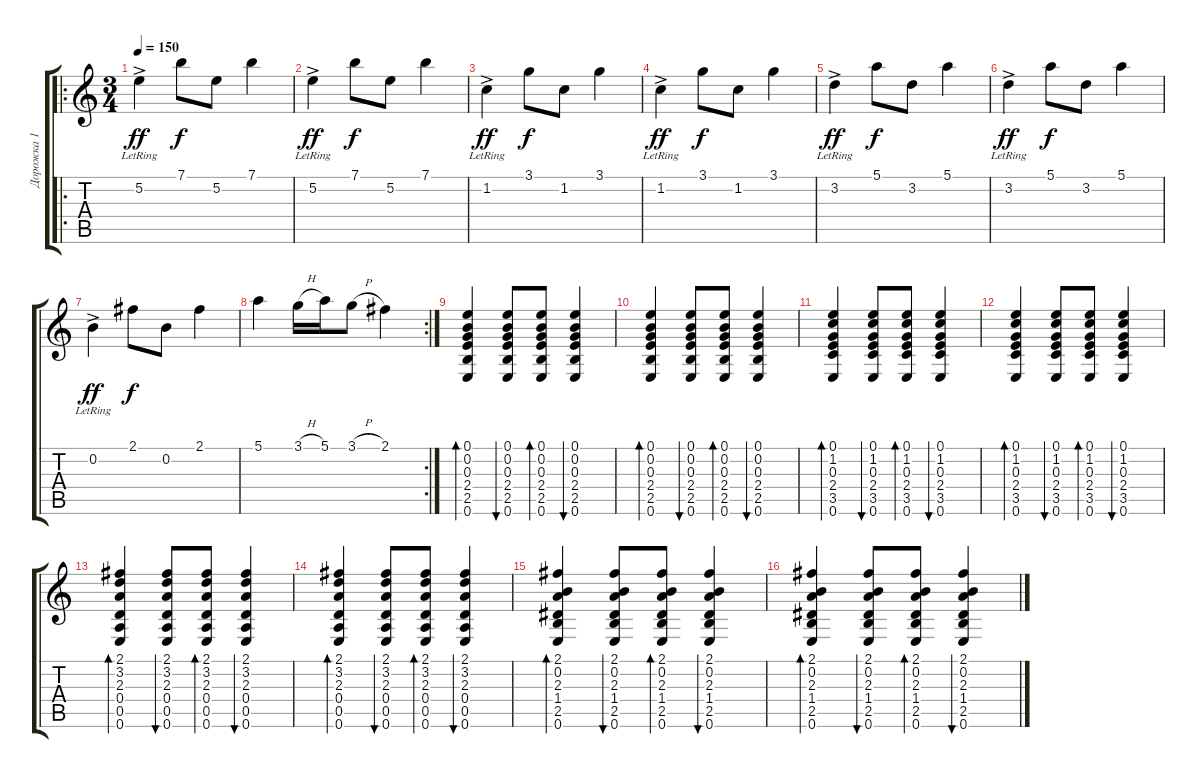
\track ("Дорожка 1" "Дорожка 1") {instrument acousticguitarsteel}
\staff {score tabs}
\tuning (E4 B3 G3 D3 A2 E2) {hide}
\ro
\ts (3 4)
\tempo 150
\clef g2
\ks c
5.2{ac lr}.4{dy ff} 7.1.8{dy f} 5.2.8 7.1.4 |
5.2{ac lr}.4{dy ff} 7.1.8{dy f} 5.2.8 7.1.4 |
1.2{ac lr}.4{dy ff} 3.1.8{dy f} 1.2.8 3.1.4 |
1.2{ac lr}.4{dy ff} 3.1.8{dy f} 1.2.8 3.1.4 |
3.2{ac lr}.4{dy ff} 5.1.8{dy f} 3.2.8 5.1.4 |
3.2{ac lr}.4{dy ff} 5.1.8{dy f} 3.2.8 5.1.4 |
0.2{ac lr}.4{dy ff} 2.1.8{dy f} 0.2.8 2.1.4 |
\rc 2
5.1.4 3.1{h}.16 5.1.16 3.1{h}.8 2.1.4 |
(0.1 0.2 0.3 2.4 2.5 0.6).4{bd 60} (0.1 0.2 0.3 2.4 2.5 0.6).8{bu 60} (0.1 0.2 0.3 2.4 2.5 0.6).8{bd 60} (0.1 0.2 0.3 2.4 2.5 0.6).4{bu 60} |
(0.1 0.2 0.3 2.4 2.5 0.6).4{bd 60} (0.1 0.2 0.3 2.4 2.5 0.6).8{bu 60} (0.1 0.2 0.3 2.4 2.5 0.6).8{bd 60} (0.1 0.2 0.3 2.4 2.5 0.6).4{bu 60} |
(0.1 1.2 0.3 2.4 3.5 0.6).4{bd 60} (0.1 1.2 0.3 2.4 3.5 0.6).8{bu 60} (0.1 1.2 0.3 2.4 3.5 0.6).8{bd 60} (0.1 1.2 0.3 2.4 3.5 0.6).4{bu 60} |
(0.1 1.2 0.3 2.4 3.5 0.6).4{bd 60} (0.1 1.2 0.3 2.4 3.5 0.6).8{bu 60} (0.1 1.2 0.3 2.4 3.5 0.6).8{bd 60} (0.1 1.2 0.3 2.4 3.5 0.6).4{bu 60} |
(2.1 3.2 2.3 0.4 0.5 0.6).4{bd 60} (2.1 3.2 2.3 0.4 0.5 0.6).8{bu 60} (2.1 3.2 2.3 0.4 0.5 0.6).8{bd 60} (2.1 3.2 2.3 0.4 0.5 0.6).4{bu 60} |
(2.1 3.2 2.3 0.4 0.5 0.6).4{bd 60} (2.1 3.2 2.3 0.4 0.5 0.6).8{bu 60} (2.1 3.2 2.3 0.4 0.5 0.6).8{bd 60} (2.1 3.2 2.3 0.4 0.5 0.6).4{bu 60} |
(2.1 0.2 2.3 1.4 2.5 0.6).4{bd 60} (2.1 0.2 2.3 1.4 2.5 0.6).8{bu 60} (2.1 0.2 2.3 1.4 2.5 0.6).8{bd 60} (2.1 0.2 2.3 1.4 2.5 0.6).4{bu 60} |
(2.1 0.2 2.3 1.4 2.5 0.6).4{bd 60} (2.1 0.2 2.3 1.4 2.5 0.6).8{bu 60} (2.1 0.2 2.3 1.4 2.5 0.6).8{bd 60} (2.1 0.2 2.3 1.4 2.5 0.6).4{bu 60}
